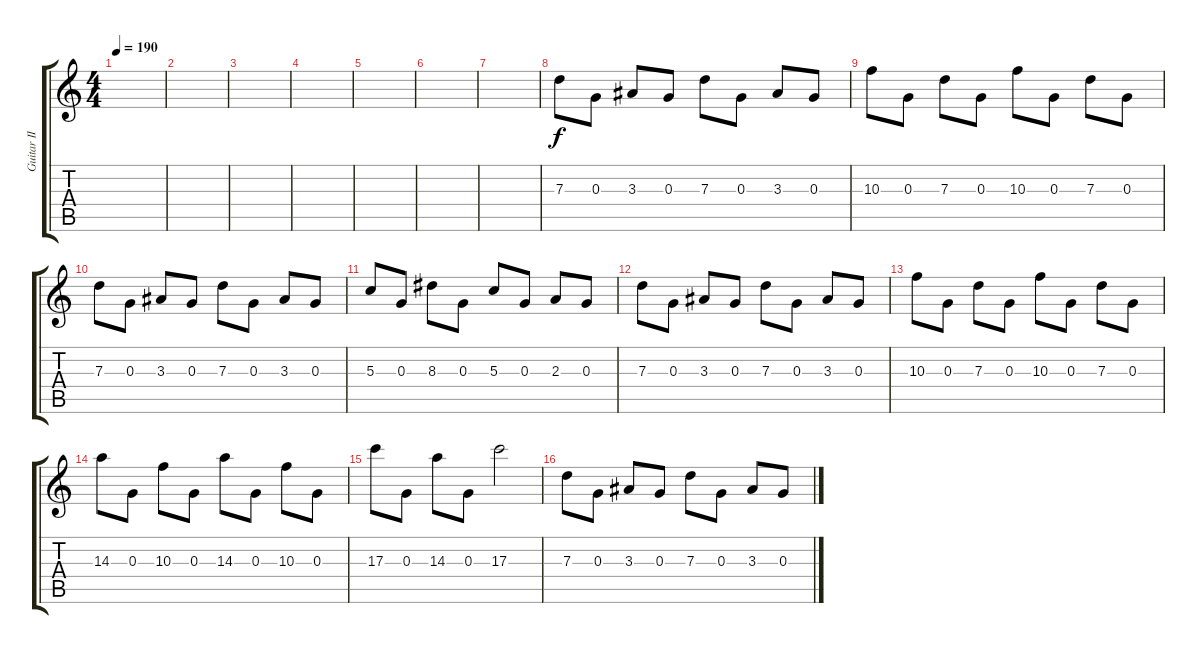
\track ("Guitar II" "Guitar II") {instrument distortionguitar}
\staff {score tabs}
\tuning (E4 B3 G3 D3 A2 E2) {hide}
\ts (4 4)
\tempo 190
\clef g2
\ks c
|
|
|
|
|
|
|
7.3.8 0.3.8 3.3.8 0.3.8 7.3.8 0.3.8 3.3.8 0.3.8 |
10.3.8 0.3.8 7.3.8 0.3.8 10.3.8 0.3.8 7.3.8 0.3.8 |
7.3.8 0.3.8 3.3.8 0.3.8 7.3.8 0.3.8 3.3.8 0.3.8 |
5.3.8 0.3.8 8.3.8 0.3.8 5.3.8 0.3.8 2.3.8 0.3.8 |
7.3.8 0.3.8 3.3.8 0.3.8 7.3.8 0.3.8 3.3.8 0.3.8 |
10.3.8 0.3.8 7.3.8 0.3.8 10.3.8 0.3.8 7.3.8 0.3.8 |
14.3.8 0.3.8 10.3.8 0.3.8 14.3.8 0.3.8 10.3.8 0.3.8 |
17.3.8 0.3.8 14.3.8 0.3.8 17.3.2 |
7.3.8 0.3.8 3.3.8 0.3.8 7.3.8 0.3.8 3.3.8 0.3.8
